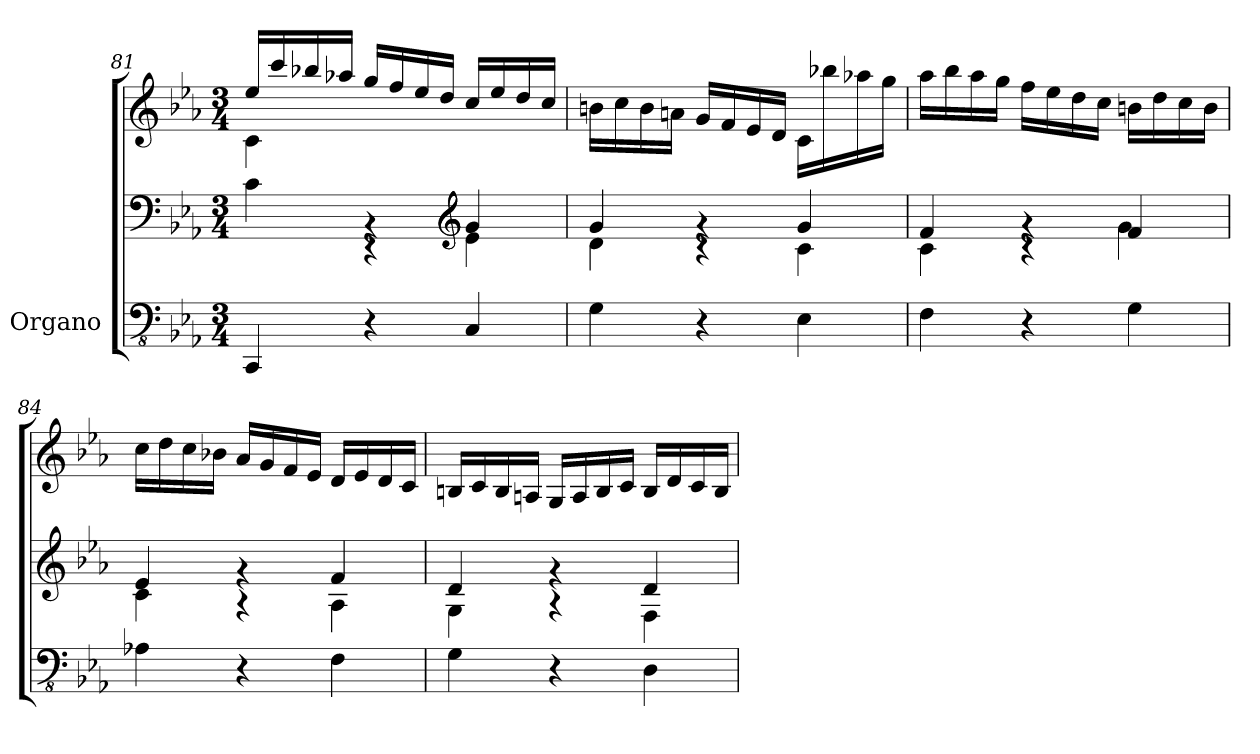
**kern	**kern	**kern
*part1	*part1	*part1
*staff3	*staff2	*staff1
*I"Organo	*	*
*clefFv4	*clefF4	*clefG2
*k[b-e-a-]	*k[b-e-a-]	*k[b-e-a-]
*M3/4	*M3/4	*M3/4
=81	=81	=81
*	*^	*^
4CCC/	4c\	4ryy	16ee-/LL	4c\
.	.	.	16ccc/	.
.	.	.	16bb-X/	.
.	.	.	16aa-X/JJ	.
4r	4rBB	4r	16gg/LL	2ryy
.	.	.	16ff/	.
.	.	.	16ee-/	.
.	.	.	16dd/JJ	.
*	*clefG2	*	*	*
4CC/	4g/	4e-\	16cc/LL	.
.	.	.	16ee-/	.
.	.	.	16dd/	.
.	.	.	16cc/JJ	.
*	*	*	*v	*v
=82	=82	=82	=82
4GG\	4g/	4d\	16bn\LL
.	.	.	16cc\
.	.	.	16b\
.	.	.	16an\JJ
4r	4rg	4r	16g/LL
.	.	.	16f/
.	.	.	16e-/
.	.	.	16d/JJ
4EE-\	4g/	4c\	16c/LL
.	.	.	16bb-X\
.	.	.	16aa-X\
.	.	.	16gg\JJ
=83	=83	=83	=83
4FF\	4f/	4c\	16aa-\LL
.	.	.	16bb-\
.	.	.	16aa-\
.	.	.	16gg\JJ
4r	4rg	4r	16ff\LL
.	.	.	16ee-\
.	.	.	16dd\
.	.	.	16cc\JJ
4GG\	4f/	4g\	16bn\LL
.	.	.	16dd\
.	.	.	16cc\
.	.	.	16b\JJ
!!LO:LB:g=z
=84	=84	=84	=84
4AA-X\	4e-/	4c\	16cc\LL
.	.	.	16dd\
.	.	.	16cc\
.	.	.	16b-X\JJ
4r	4rg	4r	16a-/LL
.	.	.	16g/
.	.	.	16f/
.	.	.	16e-/JJ
4FF\	4f/	4A-\	16d/LL
.	.	.	16e-/
.	.	.	16d/
.	.	.	16c/JJ
=85	=85	=85	=85
4GG\	4d/	4G\	16Bn/LL
.	.	.	16c/
.	.	.	16B/
.	.	.	16An/JJ
4r	4rg	4r	16G/LL
.	.	.	16A/
.	.	.	16B/
.	.	.	16c/JJ
4DD\	4d/	4F\	16B/LL
.	.	.	16d/
.	.	.	16c/
.	.	.	16B/JJ
*	*v	*v	*
=	=	=
*-	*-	*-
